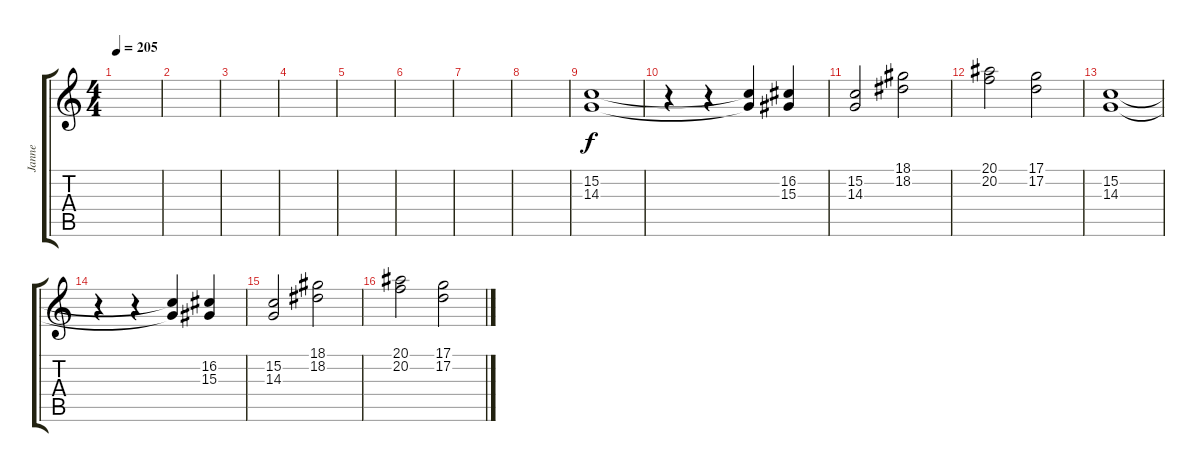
\track ("Janne" "Janne") {instrument stringensemble1}
\staff {score tabs}
\tuning (D4 A3 F3 C3 G2 C2) {hide}
\ts (4 4)
\tempo 205
\clef g2
\ks c
|
|
|
|
|
|
|
|
(15.2 14.3).1 |
r.4 r.4 (15.2{t} 14.3{t}).4 (16.2 15.3).4 |
(15.2 14.3).2 (18.1 18.2).2 |
(20.1 20.2).2 (17.1 17.2).2 |
(15.2 14.3).1 |
r.4 r.4 (15.2{t} 14.3{t}).4 (16.2 15.3).4 |
(15.2 14.3).2 (18.1 18.2).2 |
(20.1 20.2).2 (17.1 17.2).2
